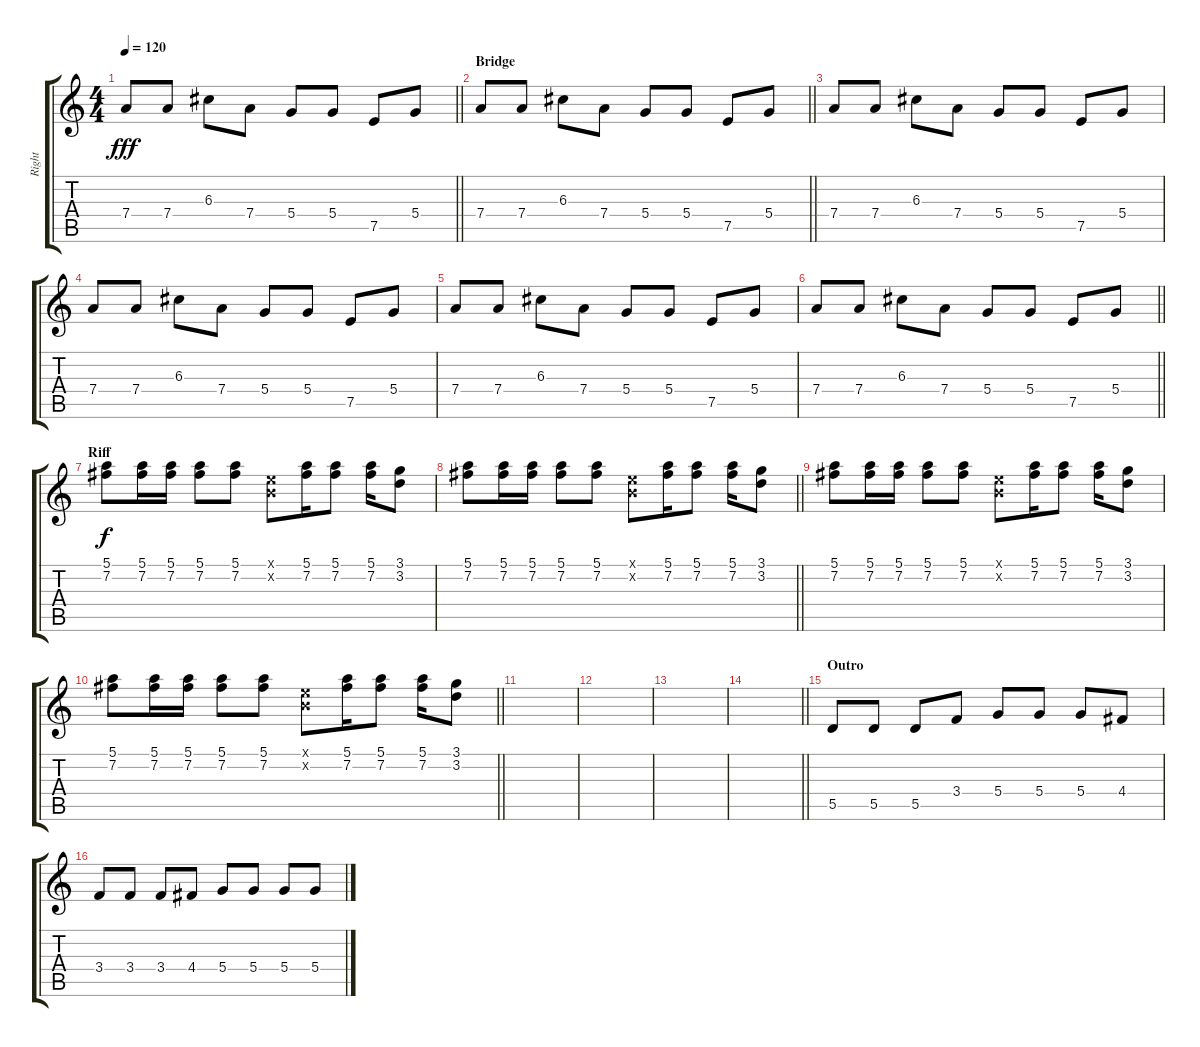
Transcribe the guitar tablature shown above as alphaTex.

\track ("Right" "Right") {instrument electricguitarclean}
\staff {score tabs}
\tuning (E4 B3 G3 D3 A2 E2) {hide}
\ts (4 4)
\tempo 120
\clef g2
\barLineRight lightlight
\ks c
7.4.8{dy fff} 7.4.8 6.3.8 7.4.8 5.4.8 5.4.8 7.5.8 5.4.8 |
\section ("" "Bridge")
\barLineRight lightlight
7.4.8 7.4.8 6.3.8 7.4.8 5.4.8 5.4.8 7.5.8 5.4.8 |
7.4.8 7.4.8 6.3.8 7.4.8 5.4.8 5.4.8 7.5.8 5.4.8 |
7.4.8 7.4.8 6.3.8 7.4.8 5.4.8 5.4.8 7.5.8 5.4.8 |
7.4.8 7.4.8 6.3.8 7.4.8 5.4.8 5.4.8 7.5.8 5.4.8 |
\barLineRight lightlight
7.4.8 7.4.8 6.3.8 7.4.8 5.4.8 5.4.8 7.5.8 5.4.8 |
\section ("" "Riff")
(5.1 7.2).8{dy f} (5.1 7.2).16 (5.1 7.2).16 (5.1 7.2).8 (5.1 7.2).8 (0.1{x} 0.2{x}).8 (5.1 7.2).16 (5.1 7.2).8 (5.1 7.2).16 (3.1 3.2).8 |
\barLineRight lightlight
(5.1 7.2).8 (5.1 7.2).16 (5.1 7.2).16 (5.1 7.2).8 (5.1 7.2).8 (0.1{x} 0.2{x}).8 (5.1 7.2).16 (5.1 7.2).8 (5.1 7.2).16 (3.1 3.2).8 |
(5.1 7.2).8 (5.1 7.2).16 (5.1 7.2).16 (5.1 7.2).8 (5.1 7.2).8 (0.1{x} 0.2{x}).8 (5.1 7.2).16 (5.1 7.2).8 (5.1 7.2).16 (3.1 3.2).8 |
\barLineRight lightlight
(5.1 7.2).8 (5.1 7.2).16 (5.1 7.2).16 (5.1 7.2).8 (5.1 7.2).8 (0.1{x} 0.2{x}).8 (5.1 7.2).16 (5.1 7.2).8 (5.1 7.2).16 (3.1 3.2).8 |
|
|
|
\barLineRight lightlight
|
\section ("" "Outro")
5.5.8 5.5.8 5.5.8 3.4.8 5.4.8 5.4.8 5.4.8 4.4.8 |
3.4.8 3.4.8 3.4.8 4.4.8 5.4.8 5.4.8 5.4.8 5.4.8
